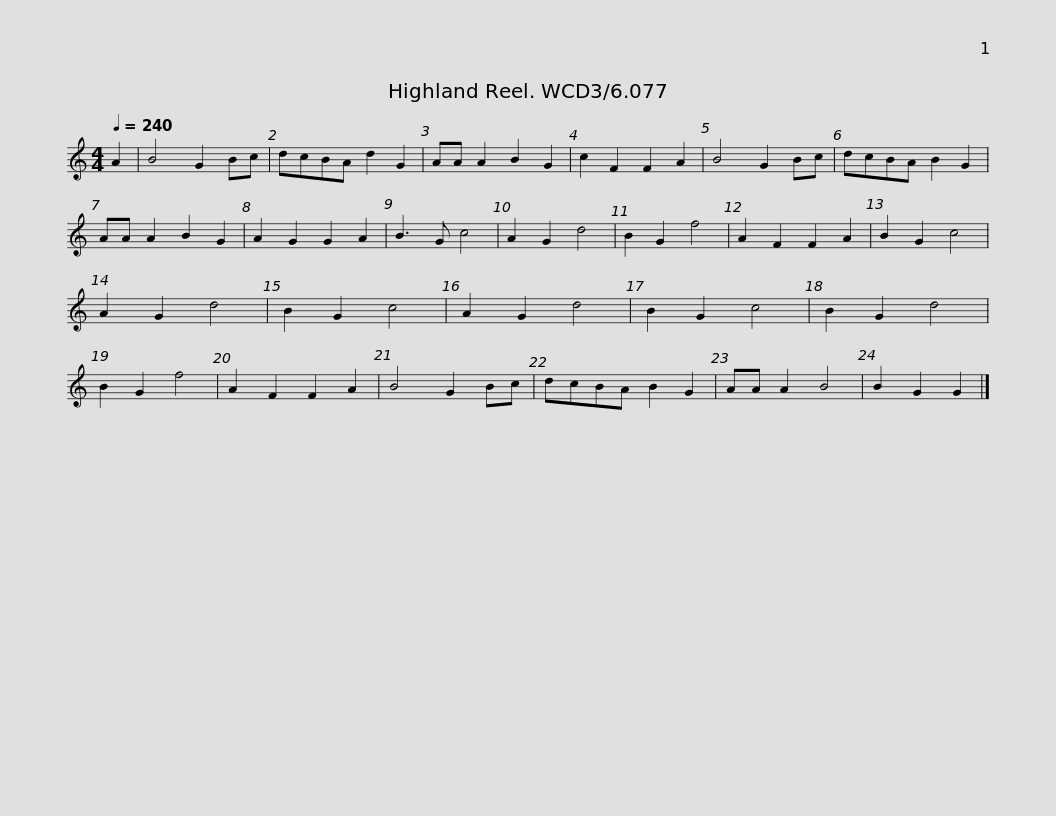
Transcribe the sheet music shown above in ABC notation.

X:1
L:1/8
Q:1/4=240
M:4/4
I:linebreak $
K:C
V:1 treble
V:1
 A2 | B4 G2 Bc | dcBA d2 G2 | AA A2 B2 G2 | c2 F2 F2 A2 | %5
 B4 G2 Bc | dcBA B2 G2 | AA A2 B2 G2 | A2 G2 G2 A2 |$ B3 G c4 | %10
 A2 G2 d4 | B2 G2 f4 | A2 F2 F2 A2 | B2 G2 c4 | A2 G2 d4 | %15
 B2 G2 c4 | A2 G2 d4 | B2 G2 c4 | B2 G2 d4 | B2 G2 f4 | %20
 A2 F2 F2 A2 |$ B4 G2 Bc | dcBA B2 G2 | AA A2 B4 | B2 G2 G2 |] %25
